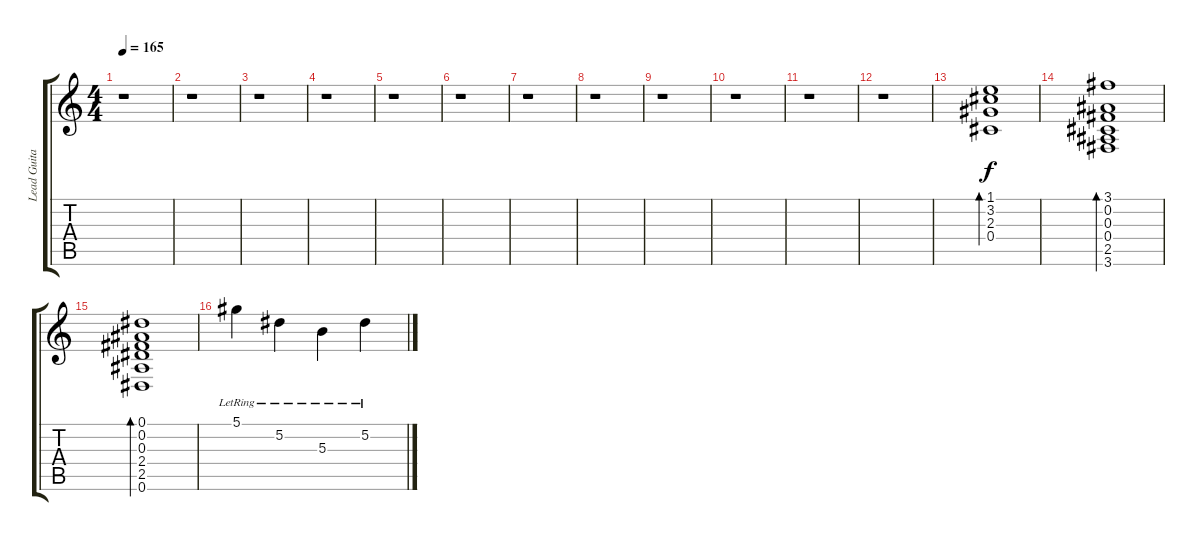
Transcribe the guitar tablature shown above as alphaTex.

\track ("Lead Guitar (Clean)" "Lead Guita") {instrument electricguitarclean}
\staff {score tabs}
\tuning (Eb4 Bb3 Gb3 Db3 Ab2 Eb2) {hide}
\ts (4 4)
\tempo 165
\clef g2
\ks c
r.1{dy f} |
r.1 |
r.1 |
r.1 |
r.1 |
r.1 |
r.1 |
r.1 |
r.1 |
r.1 |
r.1 |
r.1 |
(1.1 3.2 2.3 0.4).1{bd 240} |
(3.1 0.2 0.3 0.4 2.5 3.6).1{bd 240} |
(0.1 0.2 0.3 2.4 2.5 0.6).1{bd 240} |
5.1{lr}.4 5.2{lr}.4 5.3{lr}.4 5.2{lr}.4
